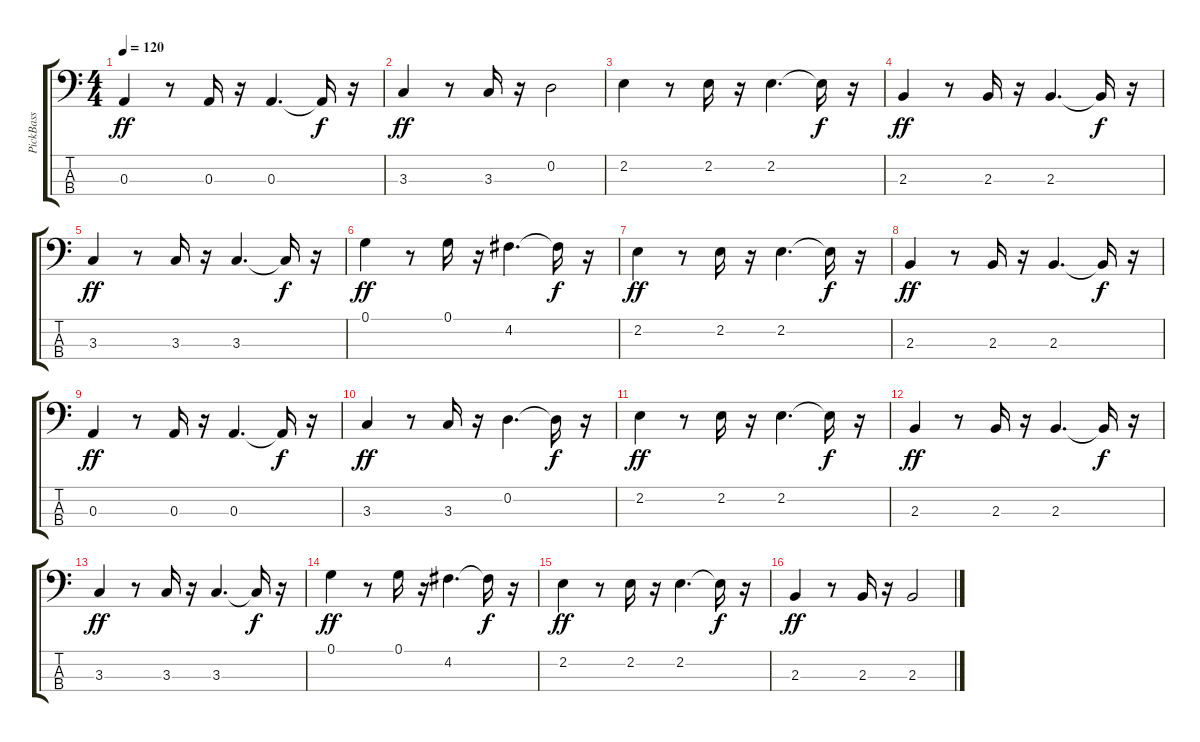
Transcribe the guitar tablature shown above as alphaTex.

\track ("PickBass" "PickBass") {instrument electricbasspick}
\staff {score tabs}
\tuning (G2 D2 A1 E1) {hide}
\ts (4 4)
\tempo 120
\clef f4
\ks c
0.3.4{dy ff} r.8 0.3.16 r.16 0.3.4{d} 0.3{t}.16{dy f} r.16 |
3.3.4{dy ff} r.8 3.3.16 r.16 0.2.2 |
2.2.4 r.8 2.2.16 r.16 2.2.4{d} 2.2{t}.16{dy f} r.16 |
2.3.4{dy ff} r.8 2.3.16 r.16 2.3.4{d} 2.3{t}.16{dy f} r.16 |
3.3.4{dy ff} r.8 3.3.16 r.16 3.3.4{d} 3.3{t}.16{dy f} r.16 |
0.1.4{dy ff} r.8 0.1.16 r.16 4.2.4{d} 4.2{t}.16{dy f} r.16 |
2.2.4{dy ff} r.8 2.2.16 r.16 2.2.4{d} 2.2{t}.16{dy f} r.16 |
2.3.4{dy ff} r.8 2.3.16 r.16 2.3.4{d} 2.3{t}.16{dy f} r.16 |
0.3.4{dy ff} r.8 0.3.16 r.16 0.3.4{d} 0.3{t}.16{dy f} r.16 |
3.3.4{dy ff} r.8 3.3.16 r.16 0.2.4{d} 0.2{t}.16{dy f} r.16 |
2.2.4{dy ff} r.8 2.2.16 r.16 2.2.4{d} 2.2{t}.16{dy f} r.16 |
2.3.4{dy ff} r.8 2.3.16 r.16 2.3.4{d} 2.3{t}.16{dy f} r.16 |
3.3.4{dy ff} r.8 3.3.16 r.16 3.3.4{d} 3.3{t}.16{dy f} r.16 |
0.1.4{dy ff} r.8 0.1.16 r.16 4.2.4{d} 4.2{t}.16{dy f} r.16 |
2.2.4{dy ff} r.8 2.2.16 r.16 2.2.4{d} 2.2{t}.16{dy f} r.16 |
2.3.4{dy ff} r.8 2.3.16 r.16 2.3.2
